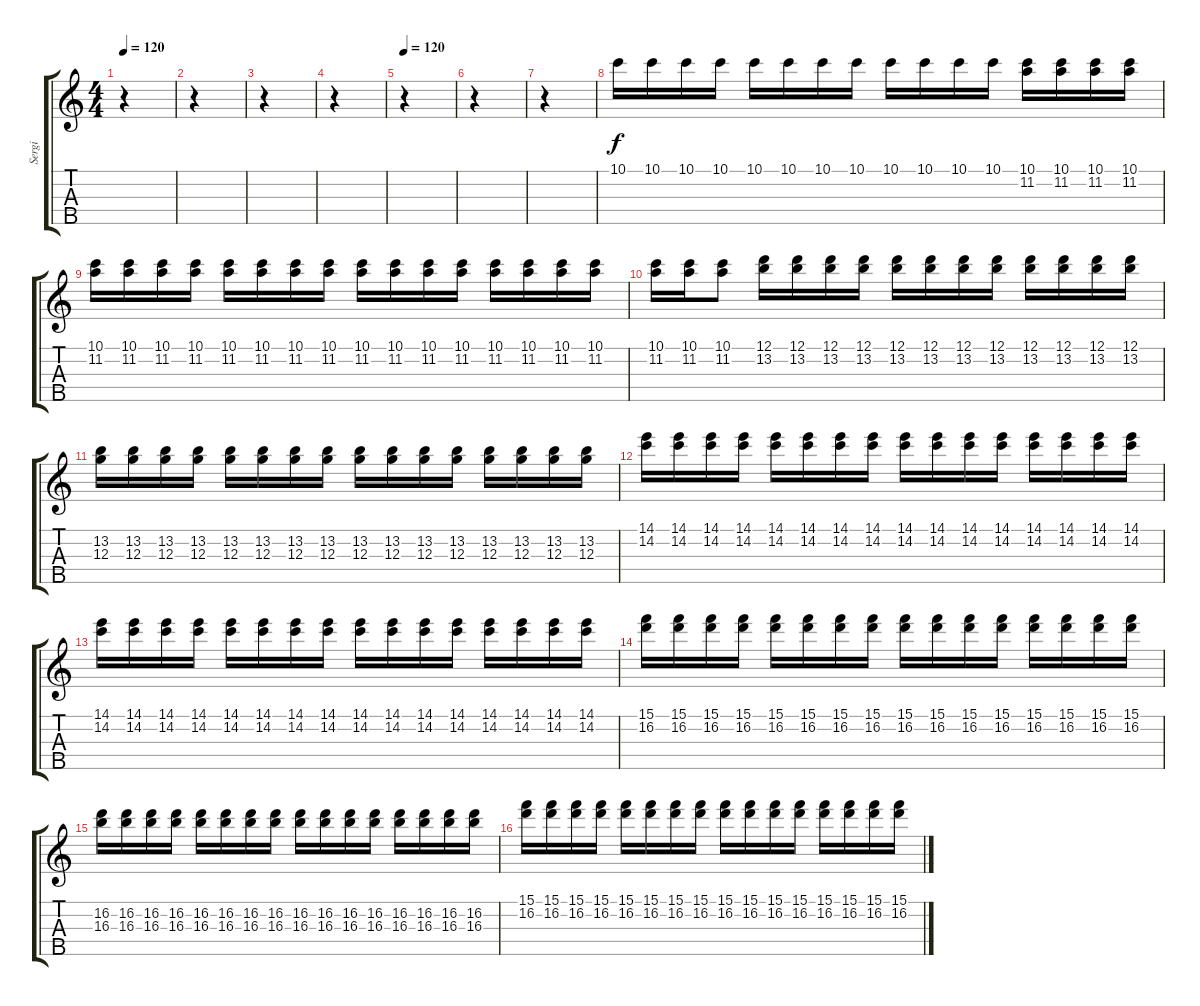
\track ("Sergi" "Sergi") {instrument banjo}
\staff {score tabs}
\tuning (D4 Bb3 G3 D3 G4) {hide}
\displaytranspose 12
\ts (4 4)
\tempo 120
\clef g2
\ks c
r.4{dy f instrument banjo} |
r.4 |
r.4 |
r.4 |
\tempo 120
r.4 |
r.4 |
r.4 |
10.1.16 10.1.16 10.1.16 10.1.16 10.1.16 10.1.16 10.1.16 10.1.16 10.1.16 10.1.16 10.1.16 10.1.16 (10.1 11.2).16 (10.1 11.2).16 (10.1 11.2).16 (10.1 11.2).16 |
(10.1 11.2).16 (10.1 11.2).16 (10.1 11.2).16 (10.1 11.2).16 (10.1 11.2).16 (10.1 11.2).16 (10.1 11.2).16 (10.1 11.2).16 (10.1 11.2).16 (10.1 11.2).16 (10.1 11.2).16 (10.1 11.2).16 (10.1 11.2).16 (10.1 11.2).16 (10.1 11.2).16 (10.1 11.2).16 |
(10.1 11.2).16 (10.1 11.2).16 (10.1 11.2).8 (12.1 13.2).16 (12.1 13.2).16 (12.1 13.2).16 (12.1 13.2).16 (12.1 13.2).16 (12.1 13.2).16 (12.1 13.2).16 (12.1 13.2).16 (12.1 13.2).16 (12.1 13.2).16 (12.1 13.2).16 (12.1 13.2).16 |
(13.2 12.3).16 (13.2 12.3).16 (13.2 12.3).16 (13.2 12.3).16 (13.2 12.3).16 (13.2 12.3).16 (13.2 12.3).16 (13.2 12.3).16 (13.2 12.3).16 (13.2 12.3).16 (13.2 12.3).16 (13.2 12.3).16 (13.2 12.3).16 (13.2 12.3).16 (13.2 12.3).16 (13.2 12.3).16 |
(14.1 14.2).16 (14.1 14.2).16 (14.1 14.2).16 (14.1 14.2).16 (14.1 14.2).16 (14.1 14.2).16 (14.1 14.2).16 (14.1 14.2).16 (14.1 14.2).16 (14.1 14.2).16 (14.1 14.2).16 (14.1 14.2).16 (14.1 14.2).16 (14.1 14.2).16 (14.1 14.2).16 (14.1 14.2).16 |
(14.1 14.2).16 (14.1 14.2).16 (14.1 14.2).16 (14.1 14.2).16 (14.1 14.2).16 (14.1 14.2).16 (14.1 14.2).16 (14.1 14.2).16 (14.1 14.2).16 (14.1 14.2).16 (14.1 14.2).16 (14.1 14.2).16 (14.1 14.2).16 (14.1 14.2).16 (14.1 14.2).16 (14.1 14.2).16 |
(15.1 16.2).16 (15.1 16.2).16 (15.1 16.2).16 (15.1 16.2).16 (15.1 16.2).16 (15.1 16.2).16 (15.1 16.2).16 (15.1 16.2).16 (15.1 16.2).16 (15.1 16.2).16 (15.1 16.2).16 (15.1 16.2).16 (15.1 16.2).16 (15.1 16.2).16 (15.1 16.2).16 (15.1 16.2).16 |
(16.2 16.3).16 (16.2 16.3).16 (16.2 16.3).16 (16.2 16.3).16 (16.2 16.3).16 (16.2 16.3).16 (16.2 16.3).16 (16.2 16.3).16 (16.2 16.3).16 (16.2 16.3).16 (16.2 16.3).16 (16.2 16.3).16 (16.2 16.3).16 (16.2 16.3).16 (16.2 16.3).16 (16.2 16.3).16 |
(15.1 16.2).16 (15.1 16.2).16 (15.1 16.2).16 (15.1 16.2).16 (15.1 16.2).16 (15.1 16.2).16 (15.1 16.2).16 (15.1 16.2).16 (15.1 16.2).16 (15.1 16.2).16 (15.1 16.2).16 (15.1 16.2).16 (15.1 16.2).16 (15.1 16.2).16 (15.1 16.2).16 (15.1 16.2).16
